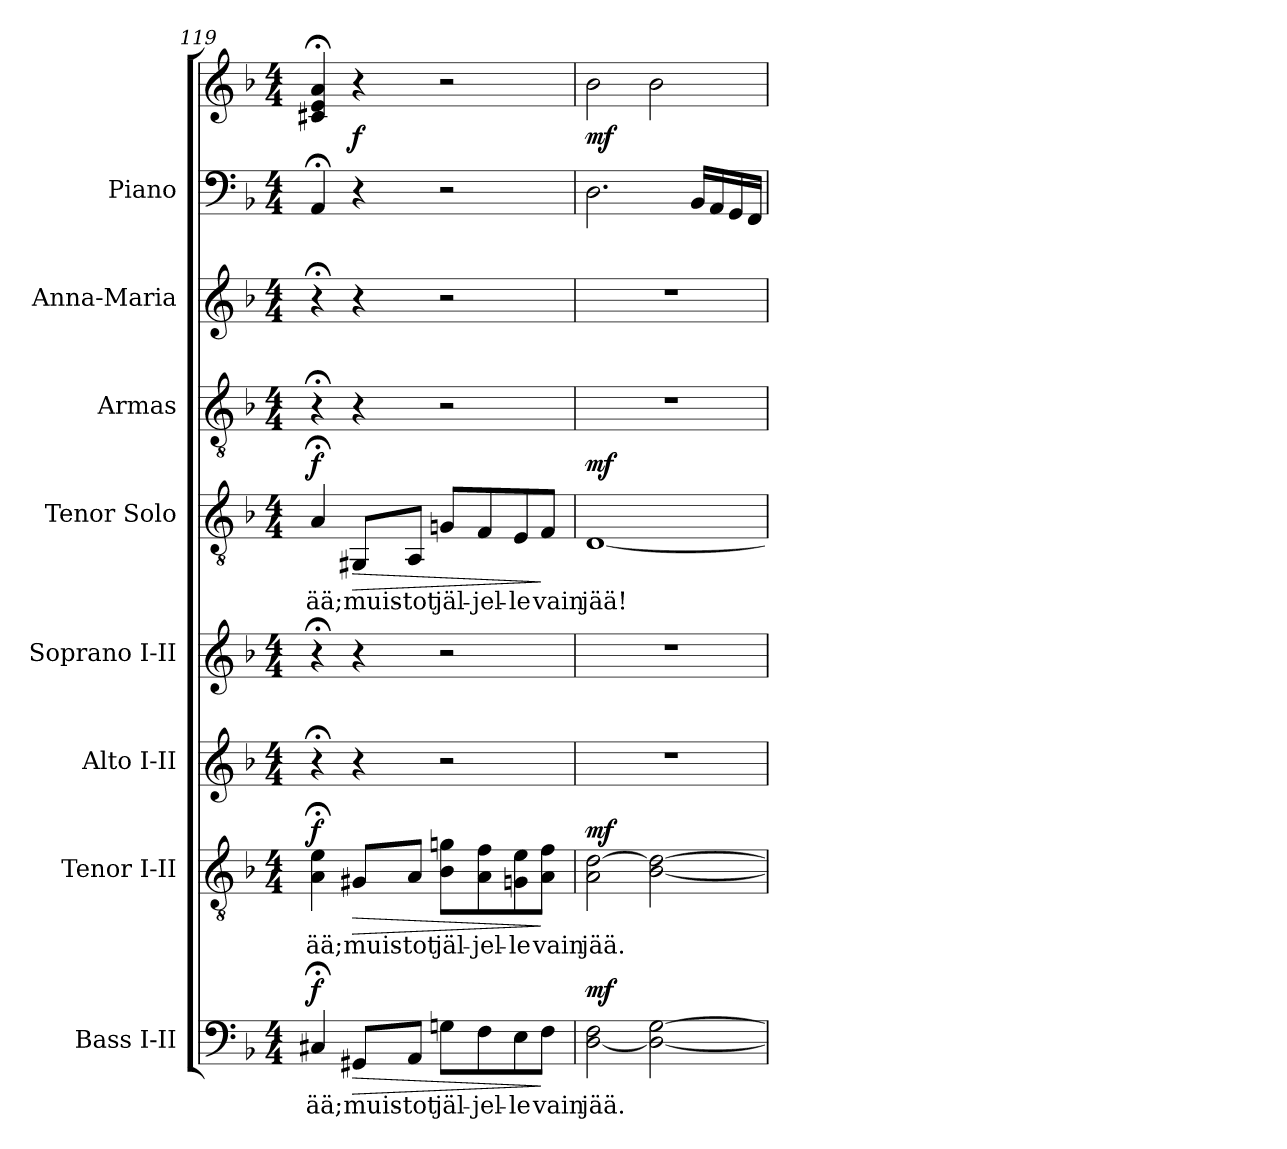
**kern	**text	**dynam	**kern	**text	**dynam	**kern	**kern	**kern	**text	**dynam	**kern	**kern	**kern	**kern	**dynam
*part8	*part8	*part8	*part7	*part7	*part7	*part6	*part5	*part4	*part4	*part4	*part3	*part2	*part1	*part1	*part1
*staff9	*staff9	*staff9	*staff8	*staff8	*staff8	*staff7	*staff6	*staff5	*staff5	*staff5	*staff4	*staff3	*staff2	*staff1	*staff1/2
*I"Bass I-II	*	*	*I"Tenor I-II	*	*	*I"Alto I-II	*I"Soprano I-II	*I"Tenor Solo	*	*	*I"Armas	*I"Anna-Maria	*I"Piano	*	*
*I'B.	*	*	*I'T.	*	*	*I'A.	*I'S.	*I'T. Solo	*	*	*I'Armas	*I'A-M	*I'Pno.	*	*
*clefF4	*	*	*clefGv2	*	*	*clefG2	*clefG2	*clefGv2	*	*	*clefGv2	*clefG2	*clefF4	*clefG2	*
*	*	*	*ITrd7c12	*	*	*	*	*ITrd7c12	*	*	*ITrd7c12	*	*	*	*
*k[b-]	*	*	*k[b-]	*	*	*k[b-]	*k[b-]	*k[b-]	*	*	*k[b-]	*k[b-]	*k[b-]	*k[b-]	*
*F:	*	*	*F:	*	*	*F:	*F:	*F:	*	*	*F:	*F:	*F:	*F:	*
*M4/4	*	*	*M4/4	*	*	*M4/4	*M4/4	*M4/4	*	*	*M4/4	*M4/4	*M4/4	*M4/4	*
=119	=119	=119	=119	=119	=119	=119	=119	=119	=119	=119	=119	=119	=119	=119	=119
!	!LO:LY:b:color=#000000	!	!	!	!	!	!	!	!	!	!	!	!	!	!
!	!	!	!	!LO:LY:b:color=#000000	!	!	!	!	!	!	!	!	!	!	!
!	!	!	!	!	!	!	!	!	!LO:LY:b:color=#000000	!	!	!	!	!	!
4C#X;i/	-ää;	f	4AAi\; 4Ei;	-ää;	f	4r;	4r;	4AA;i/	-ää;	f	4r;	4r;	4AA;i/	4c#Xi/; 4ei; 4ai;	.
!	!LO:LY:b:color=#000000	!LO:HP:b	!	!	!	!	!	!	!	!	!	!	!	!	!
!	!	!	!	!LO:LY:b:color=#000000	!LO:HP:b	!	!	!	!	!	!	!	!	!	!
!	!	!	!	!	!	!	!	!	!LO:LY:b:color=#000000	!LO:HP:b	!	!	!	!	!
8GG#Xi/L	muis-	>	8GG#Xi/L	muis-	>	4r	4r	8GGG#Xi/L	muis-	>	4r	4r	4r	4r	f
!	!LO:LY:b:color=#000000	!	!	!	!	!	!	!	!	!	!	!	!	!	!
!	!	!	!	!LO:LY:b:color=#000000	!	!	!	!	!	!	!	!	!	!	!
!	!	!	!	!	!	!	!	!	!LO:LY:b:color=#000000	!	!	!	!	!	!
8AAi/J	-tot	.	8AAi/J	-tot	.	.	.	8AAAi/J	-tot	.	.	.	.	.	.
!	!LO:LY:b:color=#000000	!	!	!	!	!	!	!	!	!	!	!	!	!	!
!	!	!	!	!LO:LY:b:color=#000000	!	!	!	!	!	!	!	!	!	!	!
!	!	!	!	!	!	!	!	!	!LO:LY:b:color=#000000	!	!	!	!	!	!
8Gni\L	jäl-	.	8BB-i\ 8GniL	jäl-	.	2r	2r	8GGni/L	jäl-	.	2r	2r	2r	2r	.
!	!LO:LY:b:color=#000000	!	!	!	!	!	!	!	!	!	!	!	!	!	!
!	!	!	!	!LO:LY:b:color=#000000	!	!	!	!	!	!	!	!	!	!	!
!	!	!	!	!	!	!	!	!	!LO:LY:b:color=#000000	!	!	!	!	!	!
8Fi\	-jel-	.	8AAi\ 8Fi	-jel-	.	.	.	8FFi/	-jel-	.	.	.	.	.	.
!	!LO:LY:b:color=#000000	!	!	!	!	!	!	!	!	!	!	!	!	!	!
!	!	!	!	!LO:LY:b:color=#000000	!	!	!	!	!	!	!	!	!	!	!
!	!	!	!	!	!	!	!	!	!LO:LY:b:color=#000000	!	!	!	!	!	!
8Ei\	-le	.	8GGni\ 8Ei	-le	.	.	.	8EEi/	-le	.	.	.	.	.	.
!	!LO:LY:b:color=#000000	!	!	!	!	!	!	!	!	!	!	!	!	!	!
!	!	!	!	!LO:LY:b:color=#000000	!	!	!	!	!	!	!	!	!	!	!
!	!	!	!	!	!	!	!	!	!LO:LY:b:color=#000000	!	!	!	!	!	!
8Fi\J	vain	]	8AAi\ 8FiJ	vain	]	.	.	8FFi/J	vain	]	.	.	.	.	.
!!LO:LB:g=z
=120	=120	=120	=120	=120	=120	=120	=120	=120	=120	=120	=120	=120	=120	=120	=120
!	!LO:LY:b:color=#000000	!	!	!	!	!	!	!	!	!	!	!	!	!	!
!	!	!	!	!LO:LY:b:color=#000000	!	!	!	!	!	!	!	!	!	!	!
*	*	*	*	*	*	*	*	*	*	*	*	*	*	*MM82	*
!	!	!	!	!	!	!	!	!	!LO:LY:b:color=#000000	!	!	!	!	!	!
[<2Di\ 2Fi	jää.	mf	2AAi\ [>2Di	jää.	mf	1r	1r	[<1DDi	jää!	mf	1r	1r	2.Di\	2b-i\	mf
2Di\_< [>2Gi	.	.	[<2BB-i\ 2Di_>	.	.	.	.	.	.	.	.	.	.	2b-i\	.
.	.	.	.	.	.	.	.	.	.	.	.	.	16BB-i/LL	.	.
.	.	.	.	.	.	.	.	.	.	.	.	.	16AAi/	.	.
.	.	.	.	.	.	.	.	.	.	.	.	.	16GGi/	.	.
.	.	.	.	.	.	.	.	.	.	.	.	.	16FFi/JJ	.	.
=	=	=	=	=	=	=	=	=	=	=	=	=	=	=	=
*-	*-	*-	*-	*-	*-	*-	*-	*-	*-	*-	*-	*-	*-	*-	*-
